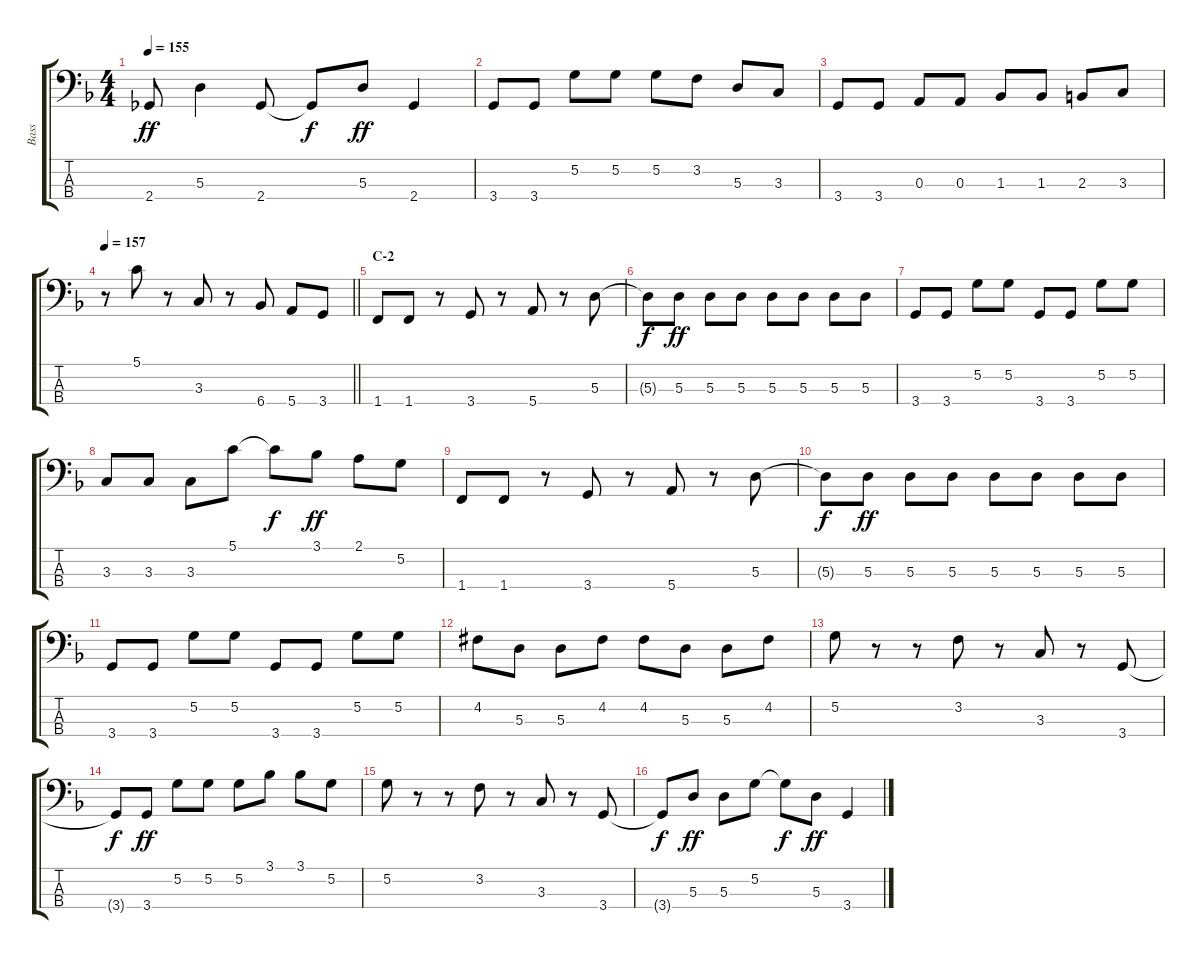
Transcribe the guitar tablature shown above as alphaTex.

\track ("Bass" "Bass") {instrument electricbassfinger}
\staff {score tabs}
\tuning (G2 D2 A1 E1) {hide}
\ts (4 4)
\tempo 155
\clef f4
\ks f
2.4.8{dy ff} 5.3.4 2.4.8 2.4{t}.8{dy f} 5.3.8{dy ff} 2.4.4 |
3.4.8 3.4.8 5.2.8 5.2.8 5.2.8 3.2.8 5.3.8 3.3.8 |
3.4.8 3.4.8 0.3.8 0.3.8 1.3.8 1.3.8 2.3.8 3.3.8 |
\tempo 157
\barLineRight lightlight
r.8 5.1.8 r.8 3.3.8 r.8 6.4.8 5.4.8 3.4.8 |
\section ("" "C-2")
1.4.8 1.4.8 r.8 3.4.8 r.8 5.4.8 r.8 5.3.8 |
5.3{t}.8{dy f} 5.3.8{dy ff} 5.3.8 5.3.8 5.3.8 5.3.8 5.3.8 5.3.8 |
3.4.8 3.4.8 5.2.8 5.2.8 3.4.8 3.4.8 5.2.8 5.2.8 |
3.3.8 3.3.8 3.3.8 5.1.8 5.1{t}.8{dy f} 3.1.8{dy ff} 2.1.8 5.2.8 |
1.4.8 1.4.8 r.8 3.4.8 r.8 5.4.8 r.8 5.3.8 |
5.3{t}.8{dy f} 5.3.8{dy ff} 5.3.8 5.3.8 5.3.8 5.3.8 5.3.8 5.3.8 |
3.4.8 3.4.8 5.2.8 5.2.8 3.4.8 3.4.8 5.2.8 5.2.8 |
4.2{acc #}.8 5.3.8 5.3.8 4.2{acc #}.8 4.2{acc #}.8 5.3.8 5.3.8 4.2{acc #}.8 |
5.2.8 r.8 r.8 3.2.8 r.8 3.3.8 r.8 3.4.8 |
3.4{t}.8{dy f} 3.4.8{dy ff} 5.2.8 5.2.8 5.2.8 3.1.8 3.1.8 5.2.8 |
5.2.8 r.8 r.8 3.2.8 r.8 3.3.8 r.8 3.4.8 |
3.4{t}.8{dy f} 5.3.8{dy ff} 5.3.8 5.2.8 5.2{t}.8{dy f} 5.3.8{dy ff} 3.4.4
